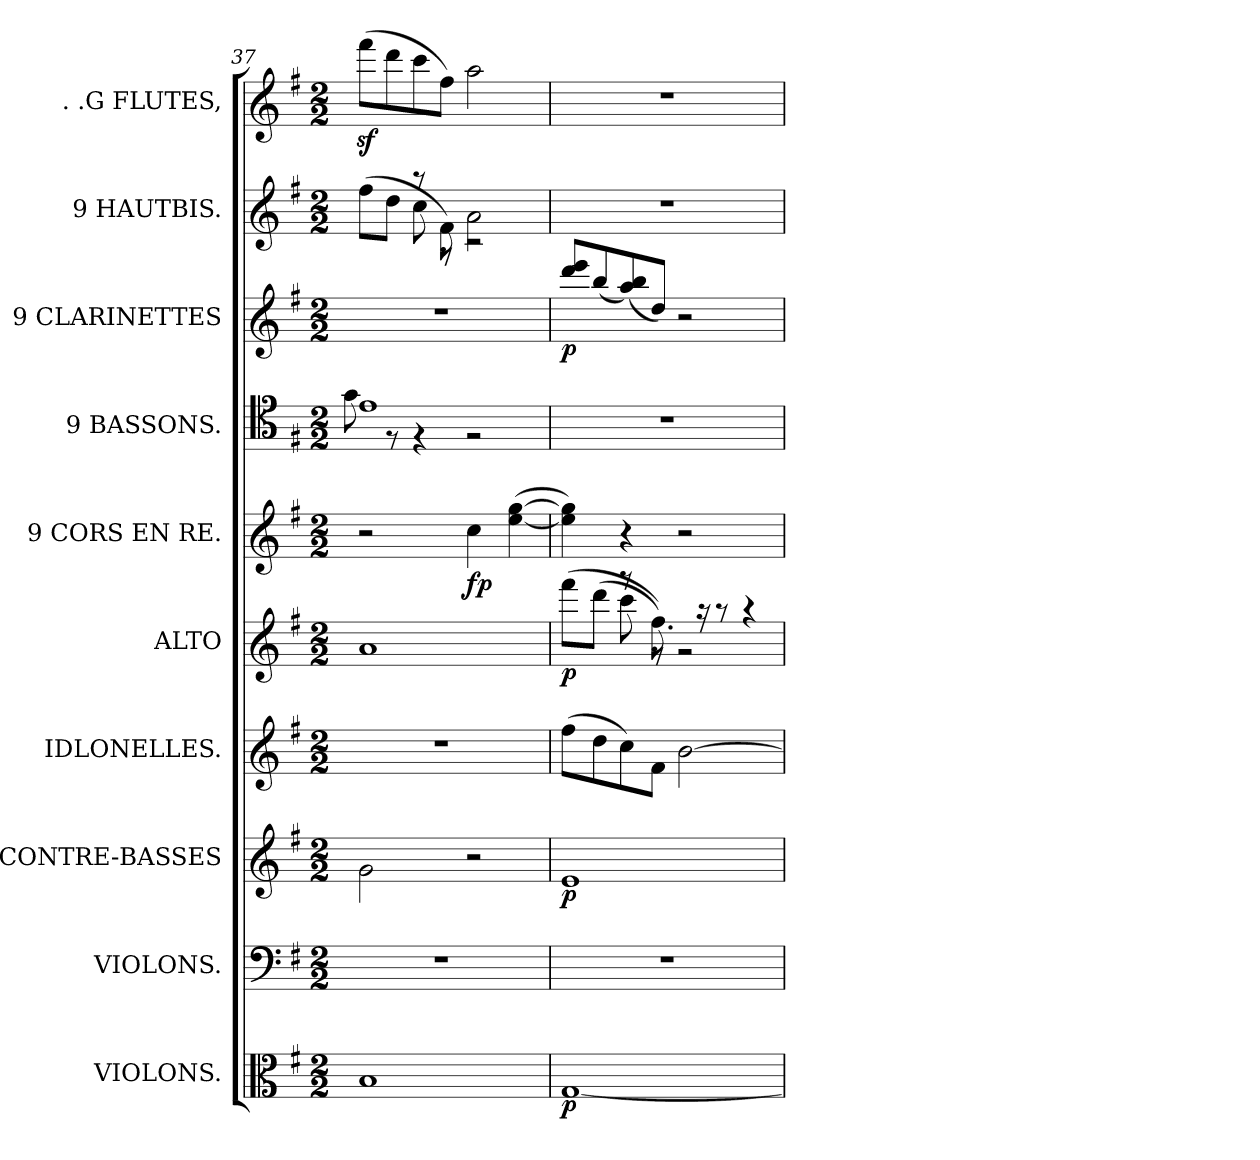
**kern	**dynam	**kern	**kern	**dynam	**kern	**kern	**dynam	**kern	**dynam	**kern	**kern	**dynam	**kern	**kern
*part10	*part10	*part9	*part8	*part8	*part7	*part6	*part6	*part5	*part5	*part4	*part3	*part3	*part2	*part1
*staff10	*staff10	*staff9	*staff8	*staff8	*staff7	*staff6	*staff6	*staff5	*staff5	*staff4	*staff3	*staff3	*staff2	*staff1
*I"VIOLONS.	*	*I"VIOLONS.	*I"CONTRE-BASSES	*	*I"IDLONELLES.	*I"ALTO	*	*I"9 CORS EN RE.	*	*I"9 BASSONS.	*I"9 CLARINETTES	*	*I"9 HAUTBIS.	*I". .G FLUTES,
*I'VIO.	*	*I'VIO.	*I'CONTRE-B.ES	*	*I'IDL.	*I'A.	*	*I'9 COR. EN RE.	*	*I'9 B.NS.	*I'9 CLA.	*	*I'9 HAU.	*I'. .G Fl.S,
*clefC3	*	*clefF4	*clefG2	*	*clefG2	*clefG2	*	*clefG2	*	*clefC4	*clefG2	*	*clefG2	*clefG2
*k[f#]	*	*k[f#]	*k[f#]	*	*k[f#]	*k[f#]	*	*k[f#]	*	*k[f#]	*k[f#]	*	*k[f#]	*k[f#]
*M2/2	*	*M2/2	*M2/2	*	*M2/2	*M2/2	*	*M2/2	*	*M2/2	*M2/2	*	*M2/2	*M2/2
=37	=37	=37	=37	=37	=37	=37	=37	=37	=37	=37	=37	=37	=37	=37
*	*	*	*	*	*	*	*	*	*	*^	*	*	*^	*
1B/	.	1r	2g\	.	1r	1a/	.	2r	.	1e/	8g\	1r	.	(8ff#\L	4ryy	(8fff#z\L
.	.	.	.	.	.	.	.	.	.	.	8r	.	.	8dd\J	.	8ddd\
.	.	.	.	.	.	.	.	.	.	.	4r	.	.	8r	8cc\	8ccc\
.	.	.	.	.	.	.	.	.	.	.	.	.	.	8f#\)	8r	8ff#\J)
.	.	.	2r	.	.	.	.	4cc\	fp	.	2r	.	.	2a\	2r	2aa\
.	.	.	.	.	.	.	.	([4ee\ [4gg\	.	.	.	.	.	.	.	.
*	*	*	*	*	*	*	*	*	*	*v	*v	*	*	*v	*v	*
=38	=38	=38	=38	=38	=38	=38	=38	=38	=38	=38	=38	=38	=38	=38
*	*	*	*	*	*	*^	*	*	*	*	*	*	*	*
[1G/	p	1r	1e\	p	(8ff#\L	(8fff#\L	4ryy	p	4ee]\ 4gg]\)	.	1r	8ddd/ 8eee/L	p	1r	1r
.	.	.	.	.	8dd\	(8ddd\J	.	.	.	.	.	(8bb/	.	.	.
.	.	.	.	.	8cc\)	8r	8ccc\	.	4r	.	.	(8aa/ 8bb/)	.	.	.
.	.	.	.	.	8f#\J	8.ff#\))	8r	.	.	.	.	8dd/J)	.	.	.
.	.	.	.	.	[2b\	.	2r	.	2r	.	.	2r	.	.	.
.	.	.	.	.	.	16r	.	.	.	.	.	.	.	.	.
.	.	.	.	.	.	8r	.	.	.	.	.	.	.	.	.
.	.	.	.	.	.	4r	.	.	.	.	.	.	.	.	.
*	*	*	*	*	*	*v	*v	*	*	*	*	*	*	*	*
=	=	=	=	=	=	=	=	=	=	=	=	=	=	=
*-	*-	*-	*-	*-	*-	*-	*-	*-	*-	*-	*-	*-	*-	*-
